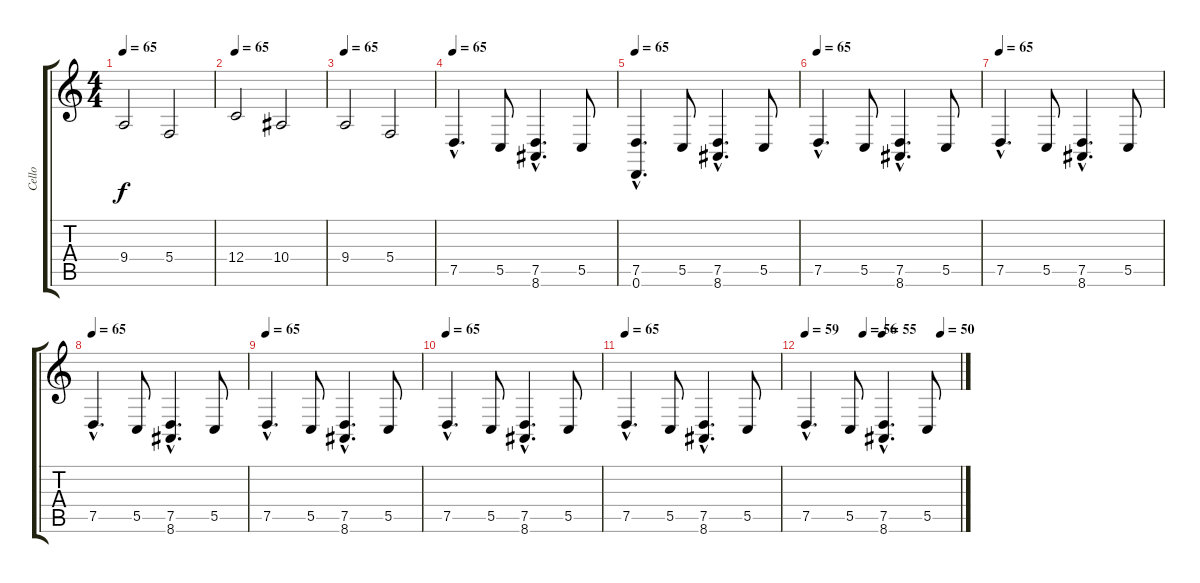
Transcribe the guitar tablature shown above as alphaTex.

\track ("Cello" "Cello") {instrument cello}
\staff {score tabs}
\tuning (D4 A3 F3 C3 G2 D2) {hide}
\ts (4 4)
\tempo 65
\clef g2
\ks c
9.4.2{dy f} 5.4.2 |
\tempo 65
12.4.2 10.4.2 |
\tempo 65
9.4.2 5.4.2 |
\tempo 65
7.5{hac}.4{d} 5.5.8 (7.5{hac} 8.6{hac}).4{d} 5.5.8 |
\tempo 65
(7.5{hac} 0.6{hac}).4{d} 5.5.8 (7.5{hac} 8.6{hac}).4{d} 5.5.8 |
\tempo 65
7.5{hac}.4{d} 5.5.8 (7.5{hac} 8.6{hac}).4{d} 5.5.8 |
\tempo 65
7.5{hac}.4{d} 5.5.8 (7.5{hac} 8.6{hac}).4{d} 5.5.8 |
\tempo 65
7.5{hac}.4{d} 5.5.8 (7.5{hac} 8.6{hac}).4{d} 5.5.8 |
\tempo 65
7.5{hac}.4{d} 5.5.8 (7.5{hac} 8.6{hac}).4{d} 5.5.8 |
\tempo 65
7.5{hac}.4{d} 5.5.8 (7.5{hac} 8.6{hac}).4{d} 5.5.8 |
\tempo 65
7.5{hac}.4{d} 5.5.8 (7.5{hac} 8.6{hac}).4{d} 5.5.8 |
\tempo 65
\tempo 59
\tempo (56 0.375)
\tempo (55 0.5)
\tempo (50 0.875)
7.5{hac}.4{d} 5.5.8 (7.5{hac} 8.6{hac}).4{d} 5.5.8
